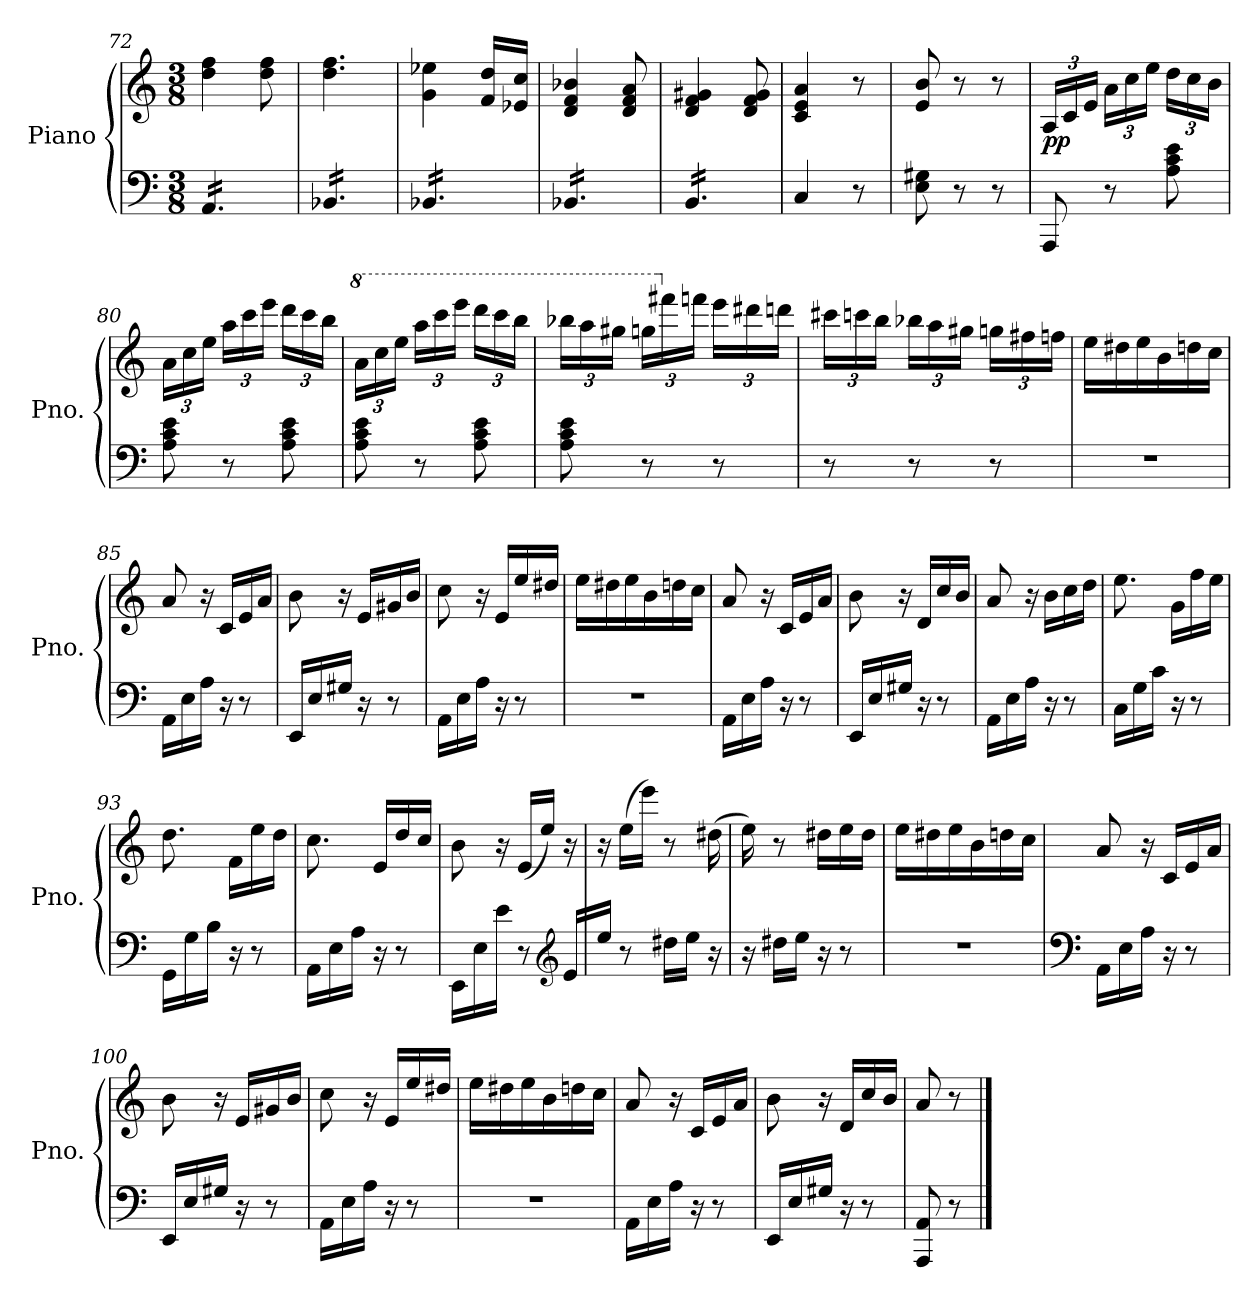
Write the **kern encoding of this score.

**kern	**kern	**dynam
*part1	*part1	*part1
*staff2	*staff1	*staff1/2
*I"Piano	*	*
*I'Pno.	*	*
*clefF4	*clefG2	*
*k[]	*k[]	*
*M3/8	*M3/8	*
=72	=72	=72
*tremolo	*	*
16AA/LL	4dd\ 4ff\	.
16AA/	.	.
16AA/	.	.
16AA/	.	.
16AA/	8dd\ 8ff\	.
16AA/JJ	.	.
=73	=73	=73
16BB-X/LL	4.dd\ 4.ff\	.
16BB-X/	.	.
16BB-X/	.	.
16BB-X/	.	.
16BB-X/	.	.
16BB-X/JJ	.	.
=74	=74	=74
16BB-X/LL	4g\ 4ee-X\	.
16BB-X/	.	.
16BB-X/	.	.
16BB-X/	.	.
16BB-X/	16f/ 16dd/LL	.
16BB-X/JJ	16e-X/ 16cc/JJ	.
=75	=75	=75
16BB-X/LL	4d/ 4f/ 4b-X/	.
16BB-X/	.	.
16BB-X/	.	.
16BB-X/	.	.
16BB-X/	8d/ 8f/ 8a/	.
16BB-X/JJ	.	.
!!LO:LB:g=z
=76	=76	=76
16BB/LL	4d/ 4f/ 4g#X/	.
16BB/	.	.
16BB/	.	.
16BB/	.	.
16BB/	8d/ 8f/ 8g#/	.
16BB/JJ	.	.
*Xtremolo	*	*
=77	=77	=77
4C/	4c/ 4e/ 4a/	.
8r	8r	.
=78	=78	=78
8E\ 8G#X\	8e/ 8b/	.
8r	8r	.
8r	8r	.
=79	=79	=79
*	*Xbrackettup	*
!	!	!LO:DY:b
8AAA/	24A/LL	pp
.	24c/	.
.	24e/JJ	.
8r	24a\LL	.
.	24cc\	.
.	24ee\JJ	.
8A\ 8c\ 8e\	24dd\LL	.
.	24cc\	.
.	24b\JJ	.
=80	=80	=80
8A\ 8c\ 8e\	24a\LL	.
.	24cc\	.
.	24ee\JJ	.
8r	24aa\LL	.
.	24ccc\	.
.	24eee\JJ	.
8A\ 8c\ 8e\	24ddd\LL	.
.	24ccc\	.
.	24bb\JJ	.
=81	=81	=81
*	*8va	*
8A\ 8c\ 8e\	24aa\LL	.
.	24ccc\	.
.	24eee\JJ	.
8r	24aaa\LL	.
.	24cccc\	.
.	24eeee\JJ	.
8A\ 8c\ 8e\	24dddd\LL	.
.	24cccc\	.
.	24bbb\JJ	.
!!LO:PB:g=z
=82	=82	=82
8A\ 8c\ 8e\	24bbb-X\LL	.
.	24aaa\	.
.	24ggg#X\JJ	.
8r	24gggn\LL	.
*	*X8va	*
.	24fff#X\	.
.	24fffn\JJ	.
8r	24eee\LL	.
.	24ddd#X\	.
.	24dddn\JJ	.
=83	=83	=83
8r	24ccc#X\LL	.
.	24cccn\	.
.	24bb\JJ	.
8r	24bb-X\LL	.
.	24aa\	.
.	24gg#X\JJ	.
8r	24ggn\LL	.
.	24ff#X\	.
.	24ffn\JJ	.
=84	=84	=84
4.r	16ee\LL	.
.	16dd#X\	.
.	16ee\	.
.	16b\	.
.	16ddn\	.
.	16cc\JJ	.
=85	=85	=85
16AA\LL	8a/	.
16E\	.	.
16A\JJ	16r	.
16r	16c/LL	.
8r	16e/	.
.	16a/JJ	.
=86	=86	=86
16EE/LL	8b\	.
16E/	.	.
16G#X/JJ	16r	.
16r	16e/LL	.
8r	16g#X/	.
.	16b/JJ	.
!!LO:LB:g=z
=87	=87	=87
16AA\LL	8cc\	.
16E\	.	.
16A\JJ	16r	.
16r	16e/LL	.
8r	16ee/	.
.	16dd#X/JJ	.
=88	=88	=88
4.r	16ee\LL	.
.	16dd#X\	.
.	16ee\	.
.	16b\	.
.	16ddn\	.
.	16cc\JJ	.
=89	=89	=89
16AA\LL	8a/	.
16E\	.	.
16A\JJ	16r	.
16r	16c/LL	.
8r	16e/	.
.	16a/JJ	.
=90	=90	=90
16EE/LL	8b\	.
16E/	.	.
16G#X/JJ	16r	.
16r	16d/LL	.
8r	16cc/	.
.	16b/JJ	.
=91	=91	=91
16AA\LL	8a/	.
16E\	.	.
16A\JJ	16r	.
16r	16b\LL	.
8r	16cc\	.
.	16dd\JJ	.
=92	=92	=92
16C\LL	8.ee\	.
16G\	.	.
16c\JJ	.	.
16r	16g\LL	.
8r	16ff\	.
.	16ee\JJ	.
=93	=93	=93
16GG\LL	8.dd\	.
16G\	.	.
16B\JJ	.	.
16r	16f\LL	.
8r	16ee\	.
.	16dd\JJ	.
=94	=94	=94
16AA\LL	8.cc\	.
16E\	.	.
16A\JJ	.	.
16r	16e/LL	.
8r	16dd/	.
.	16cc/JJ	.
!!LO:LB:g=z
=95	=95	=95
16EE\LL	8b\	.
16E\	.	.
16e\JJ	16r	.
8r	(<16e/LL	.
.	16ee/JJ)	.
*clefG2	*	*
16e/LL	16r	.
=96	=96	=96
16ee/JJ	16r	.
8r	(>16ee\LL	.
.	16eee\JJ)	.
16dd#X\LL	8r	.
16ee\JJ	.	.
16r	(>16dd#X\	.
=97	=97	=97
16r	16ee\)	.
16dd#X\LL	8r	.
16ee\JJ	.	.
16r	16dd#X\LL	.
8r	16ee\	.
.	16dd#\JJ	.
=98	=98	=98
4.r	16ee\LL	.
.	16dd#X\	.
.	16ee\	.
.	16b\	.
.	16ddn\	.
.	16cc\JJ	.
=99	=99	=99
*clefF4	*	*
16AA\LL	8a/	.
16E\	.	.
16A\JJ	16r	.
16r	16c/LL	.
8r	16e/	.
.	16a/JJ	.
=100	=100	=100
16EE/LL	8b\	.
16E/	.	.
16G#X/JJ	16r	.
16r	16e/LL	.
8r	16g#X/	.
.	16b/JJ	.
=101	=101	=101
16AA\LL	8cc\	.
16E\	.	.
16A\JJ	16r	.
16r	16e/LL	.
8r	16ee/	.
.	16dd#X/JJ	.
!!LO:LB:g=z
=102	=102	=102
4.r	16ee\LL	.
.	16dd#X\	.
.	16ee\	.
.	16b\	.
.	16ddn\	.
.	16cc\JJ	.
=103	=103	=103
16AA\LL	8a/	.
16E\	.	.
16A\JJ	16r	.
16r	16c/LL	.
8r	16e/	.
.	16a/JJ	.
=104	=104	=104
16EE/LL	8b\	.
16E/	.	.
16G#X/JJ	16r	.
16r	16d/LL	.
8r	16cc/	.
.	16b/JJ	.
=105	=105	=105
8AAA/ 8AA/	8a/	.
8r	8r	.
==	==	==
*-	*-	*-
